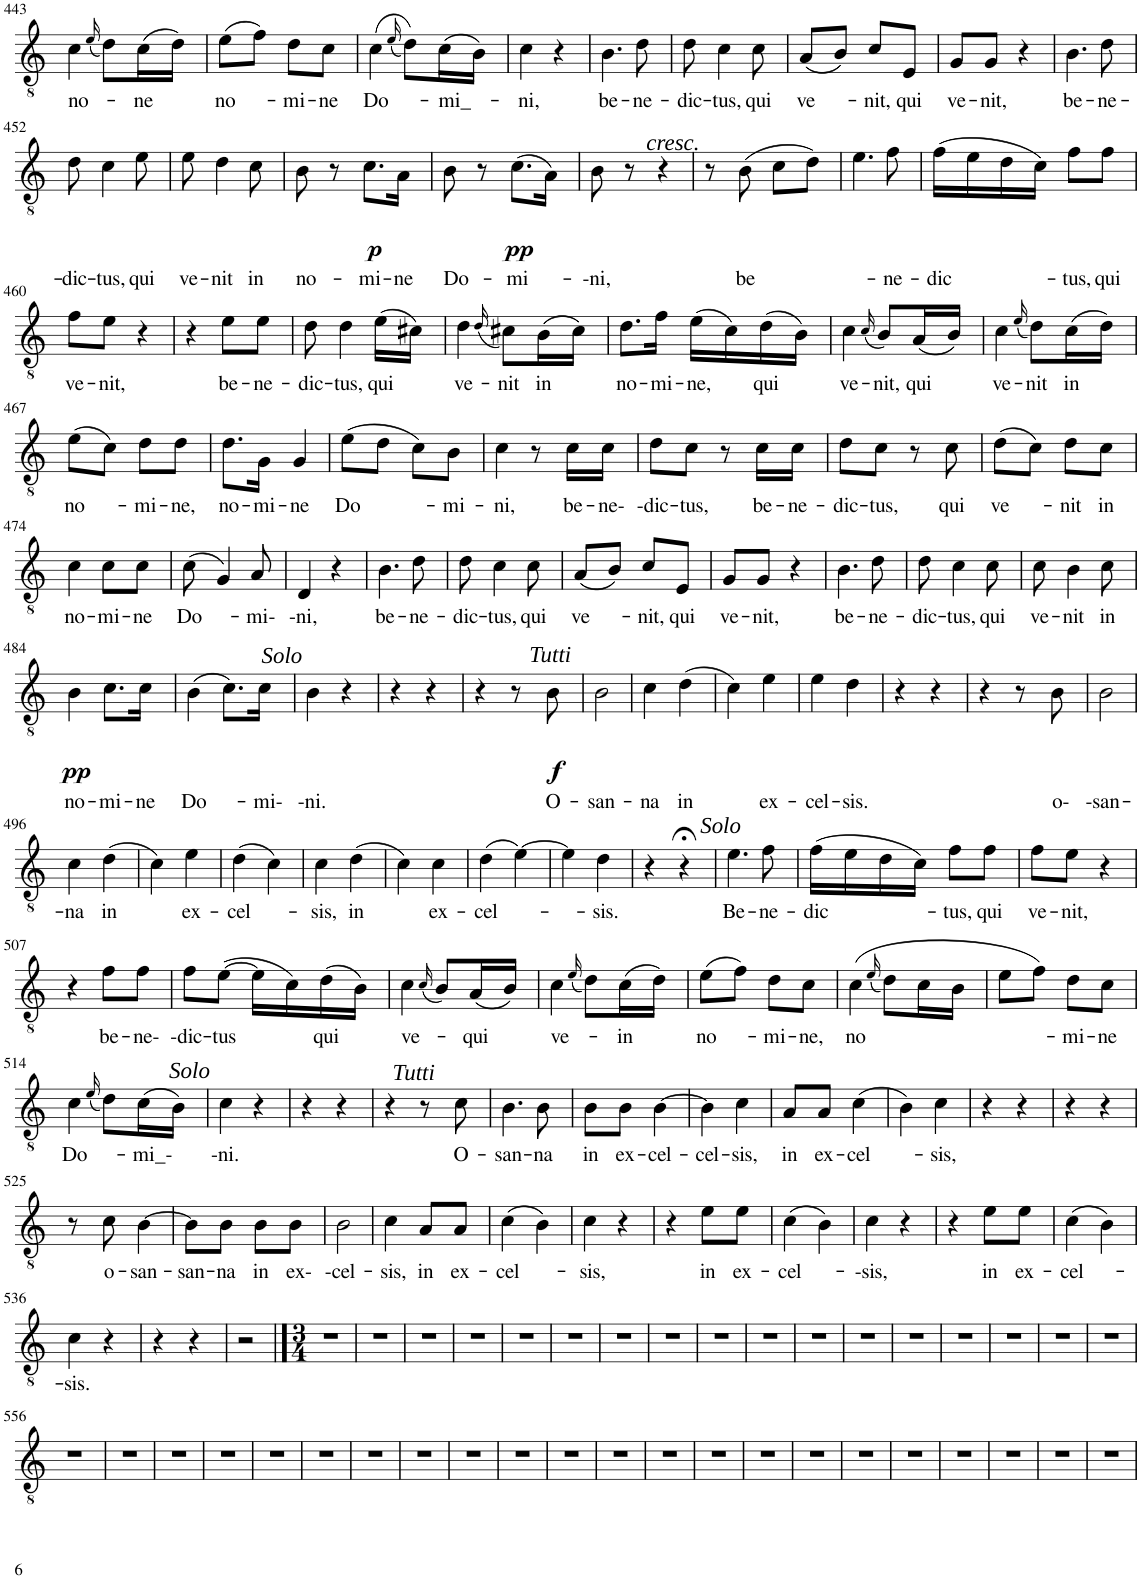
**kern	**text	**dynam
*part1	*part1	*part1
*staff1	*staff1	*staff1
*I"Tenor + Pos.	*	*
!!LO:PB:g=z
*clefGv2	*	*
*k[]	*	*
*M2/4	*	*
=443	=443	=443
!	!LO:LY:b	!
4c\	no-	.
(16qe/	.	.
8d\L)	.	.
!	!LO:LY:b	!
(16c\L	ne	.
16d\JJ)	.	.
=444	=444	=444
!	!LO:LY:b	!
(8e\L	no	.
8f\J)	.	.
!	!LO:LY:b	!
8d\L	mi-	.
!	!LO:LY:b	!
8c\J	ne	.
=445	=445	=445
!	!LO:LY:b	!
(4c\	Do	.
(16qe/	.	.
8d\L))	.	.
!	!LO:LY:b	!
(16c\L	mi_-	.
16B\JJ)	.	.
=446	=446	=446
!	!LO:LY:b	!
4c\	ni,	.
4r	.	.
=447	=447	=447
!	!LO:LY:b	!
4.B\	be-	.
!	!LO:LY:b	!
8d\	ne-	.
=448	=448	=448
!	!LO:LY:b	!
8d\	dic-	.
!	!LO:LY:b	!
4c\	tus,	.
!	!LO:LY:b	!
8c\	qui	.
=449	=449	=449
!	!LO:LY:b	!
(8A/L	ve	.
8B/J)	.	.
!	!LO:LY:b	!
8c/L	nit,	.
!	!LO:LY:b	!
8E/J	qui	.
=450	=450	=450
!	!LO:LY:b	!
8G/L	ve-	.
!	!LO:LY:b	!
8G/J	nit,	.
4r	.	.
=451	=451	=451
!	!LO:LY:b	!
4.B\	be-	.
!	!LO:LY:b	!
8d\	ne-	.
!!LO:LB:g=z
=452	=452	=452
!	!LO:LY:b	!
8d\	dic-	.
!	!LO:LY:b	!
4c\	tus,	.
!	!LO:LY:b	!
8e\	qui	.
=453	=453	=453
!	!LO:LY:b	!
8e\	ve-	.
!	!LO:LY:b	!
4d\	nit	.
!	!LO:LY:b	!
8c\	in	.
=454	=454	=454
!	!LO:LY:b	!
8B\	no-	.
8r	.	.
!	!LO:LY:b	!LO:DY:b
8.c\L	mi-	p
!	!LO:LY:b	!
16A\Jk	ne	.
=455	=455	=455
!	!LO:LY:b	!
8B\	Do-	.
8r	.	.
!	!LO:LY:b	!LO:DY:b
(8.c\L	mi	pp
16A\Jk)	.	.
=456	=456	=456
!	!LO:LY:b	!
8B\	-ni,	.
8r	.	.
4r	.	.
=457	=457	=457
!LO:TX:a:i:t=cresc.	!	!
8r	.	.
!	!LO:LY:b	!
(8B\	be	.
8c\L	.	.
8d\J)	.	.
=458	=458	=458
4.e\	.	.
!	!LO:LY:b	!
8f\	ne-	.
=459	=459	=459
!	!LO:LY:b	!
(16f\LL	dic	.
16e\	.	.
16d\	.	.
16c\JJ)	.	.
!	!LO:LY:b	!
8f\L	tus,	.
!	!LO:LY:b	!
8f\J	qui	.
!!LO:LB:g=z
=460	=460	=460
!	!LO:LY:b	!
8f\L	ve-	.
!	!LO:LY:b	!
8e\J	nit,	.
4r	.	.
=461	=461	=461
4r	.	.
!	!LO:LY:b	!
8e\L	be-	.
!	!LO:LY:b	!
8e\J	ne-	.
=462	=462	=462
!	!LO:LY:b	!
8d\	dic-	.
!	!LO:LY:b	!
4d\	tus,	.
!	!LO:LY:b	!
(16e\LL	qui	.
16c#X\JJ)	.	.
=463	=463	=463
!	!LO:LY:b	!
4d\	ve-	.
(16qd/	.	.
!	!LO:LY:b	!
8c#X\L)	nit	.
!	!LO:LY:b	!
(16B\L	in	.
16c#\JJ)	.	.
=464	=464	=464
!	!LO:LY:b	!
8.d\L	no-	.
!	!LO:LY:b	!
16f\Jk	mi-	.
!	!LO:LY:b	!
(16e\LL	ne,	.
16c\)	.	.
!	!LO:LY:b	!
(16d\	qui	.
16B\JJ)	.	.
=465	=465	=465
!	!LO:LY:b	!
4c\	ve-	.
(16qc/	.	.
!	!LO:LY:b	!
8B/L)	nit,	.
!	!LO:LY:b	!
(16A/L	qui	.
16B/JJ)	.	.
=466	=466	=466
!	!LO:LY:b	!
4c\	ve-	.
(16qe/	.	.
!	!LO:LY:b	!
8d\L)	nit	.
!	!LO:LY:b	!
(16c\L	in	.
16d\JJ)	.	.
!!LO:LB:g=z
=467	=467	=467
!	!LO:LY:b	!
(8e\L	no	.
8c\J)	.	.
!	!LO:LY:b	!
8d\L	mi-	.
!	!LO:LY:b	!
8d\J	ne,	.
=468	=468	=468
!	!LO:LY:b	!
8.d\L	no-	.
!	!LO:LY:b	!
16G\Jk	mi-	.
!	!LO:LY:b	!
4G/	ne	.
=469	=469	=469
!	!LO:LY:b	!
(8e\L	Do	.
8d\J	.	.
8c\L)	.	.
!	!LO:LY:b	!
8B\J	mi-	.
=470	=470	=470
!	!LO:LY:b	!
4c\	ni,	.
8r	.	.
!	!LO:LY:b	!
16c\LL	be-	.
!	!LO:LY:b	!
16c\JJ	ne-	.
=471	=471	=471
!	!LO:LY:b	!
8d\L	-dic-	.
!	!LO:LY:b	!
8c\J	tus,	.
8r	.	.
!	!LO:LY:b	!
16c\LL	be-	.
!	!LO:LY:b	!
16c\JJ	ne-	.
=472	=472	=472
!	!LO:LY:b	!
8d\L	dic-	.
!	!LO:LY:b	!
8c\J	tus,	.
8r	.	.
!	!LO:LY:b	!
8c\	qui	.
=473	=473	=473
!	!LO:LY:b	!
(8d\L	ve	.
8c\J)	.	.
!	!LO:LY:b	!
8d\L	nit	.
!	!LO:LY:b	!
8c\J	in	.
!!LO:LB:g=z
=474	=474	=474
!	!LO:LY:b	!
4c\	no-	.
!	!LO:LY:b	!
8c\L	mi-	.
!	!LO:LY:b	!
8c\J	ne	.
=475	=475	=475
!	!LO:LY:b	!
(8c\	Do	.
4G/)	.	.
!	!LO:LY:b	!
8A/	mi-	.
=476	=476	=476
!	!LO:LY:b	!
4D/	-ni,	.
4r	.	.
=477	=477	=477
!	!LO:LY:b	!
4.B\	be-	.
!	!LO:LY:b	!
8d\	ne-	.
=478	=478	=478
!	!LO:LY:b	!
8d\	dic-	.
!	!LO:LY:b	!
4c\	tus,	.
!	!LO:LY:b	!
8c\	qui	.
=479	=479	=479
!	!LO:LY:b	!
(8A/L	ve	.
8B/J)	.	.
!	!LO:LY:b	!
8c/L	nit,	.
!	!LO:LY:b	!
8E/J	qui	.
=480	=480	=480
!	!LO:LY:b	!
8G/L	ve-	.
!	!LO:LY:b	!
8G/J	nit,	.
4r	.	.
=481	=481	=481
!	!LO:LY:b	!
4.B\	be-	.
!	!LO:LY:b	!
8d\	ne-	.
=482	=482	=482
!	!LO:LY:b	!
8d\	dic-	.
!	!LO:LY:b	!
4c\	tus,	.
!	!LO:LY:b	!
8c\	qui	.
=483	=483	=483
!	!LO:LY:b	!
8c\	ve-	.
!	!LO:LY:b	!
4B\	nit	.
!	!LO:LY:b	!
8c\	in	.
!!LO:LB:g=z
=484	=484	=484
!	!LO:LY:b	!LO:DY:b
4B\	no-	pp
!	!LO:LY:b	!
8.c\L	mi-	.
!	!LO:LY:b	!
16c\Jk	ne	.
=485	=485	=485
!	!LO:LY:b	!
(4B\	Do	.
8.c\L)	.	.
!	!LO:LY:b	!
16c\Jk	mi-	.
=486	=486	=486
!LO:TX:a:i:t=Solo	!	!
!	!LO:LY:b	!
4B\	-ni.	.
4r	.	.
=487	=487	=487
4r	.	.
4r	.	.
=488	=488	=488
4r	.	.
8r	.	.
!LO:TX:a:i:t=Tutti	!	!
!	!LO:LY:b	!LO:DY:b
8B\	O-	f
=489	=489	=489
!	!LO:LY:b	!
2B\	san-	.
=490	=490	=490
!	!LO:LY:b	!
4c\	na	.
!	!LO:LY:b	!
(4d\	in	.
=491	=491	=491
4c\)	.	.
!	!LO:LY:b	!
4e\	ex-	.
=492	=492	=492
!	!LO:LY:b	!
4e\	cel-	.
!	!LO:LY:b	!
4d\	sis.	.
=493	=493	=493
4r	.	.
4r	.	.
=494	=494	=494
4r	.	.
8r	.	.
!	!LO:LY:b	!
8B\	o-	.
=495	=495	=495
!	!LO:LY:b	!
2B\	-san-	.
!!LO:LB:g=z
=496	=496	=496
!	!LO:LY:b	!
4c\	na	.
!	!LO:LY:b	!
(4d\	in	.
=497	=497	=497
4c\)	.	.
!	!LO:LY:b	!
4e\	ex-	.
=498	=498	=498
!	!LO:LY:b	!
(4d\	cel	.
4c\)	.	.
=499	=499	=499
!	!LO:LY:b	!
4c\	sis,	.
!	!LO:LY:b	!
(4d\	in	.
=500	=500	=500
4c\)	.	.
!	!LO:LY:b	!
4c\	ex-	.
=501	=501	=501
!	!LO:LY:b	!
(4d\	cel	.
[4e\)	.	.
=502	=502	=502
4e\]	.	.
!	!LO:LY:b	!
4d\	sis.	.
=503	=503	=503
4r	.	.
4r;<	.	.
=504	=504	=504
!LO:TX:a:i:t=Solo	!	!
!	!LO:LY:b	!
4.e\	Be-	.
!	!LO:LY:b	!
8f\	ne-	.
=505	=505	=505
!	!LO:LY:b	!
(16f\LL	dic	.
16e\	.	.
16d\	.	.
16c\JJ)	.	.
!	!LO:LY:b	!
8f\L	tus,	.
!	!LO:LY:b	!
8f\J	qui	.
=506	=506	=506
!	!LO:LY:b	!
8f\L	ve-	.
!	!LO:LY:b	!
8e\J	nit,	.
4r	.	.
!!LO:LB:g=z
=507	=507	=507
4r	.	.
!	!LO:LY:b	!
8f\L	be-	.
!	!LO:LY:b	!
8f\J	ne-	.
=508	=508	=508
!	!LO:LY:b	!
8f\L	-dic-	.
!	!LO:LY:b	!
([8e\J	tus	.
16e\LL]	.	.
16c\)	.	.
!	!LO:LY:b	!
(16d\	qui	.
16B\JJ)	.	.
=509	=509	=509
!	!LO:LY:b	!
4c\	ve-	.
(16qc/	.	.
8B/L)	.	.
!	!LO:LY:b	!
(16A/L	qui	.
16B/JJ)	.	.
=510	=510	=510
!	!LO:LY:b	!
4c\	ve-	.
(16qe/	.	.
8d\L)	.	.
!	!LO:LY:b	!
(16c\L	in	.
16d\JJ)	.	.
=511	=511	=511
!	!LO:LY:b	!
(8e\L	no	.
8f\J)	.	.
!	!LO:LY:b	!
8d\L	mi-	.
!	!LO:LY:b	!
8c\J	ne,	.
=512	=512	=512
!	!LO:LY:b	!
(4c\	no	.
(16qe/	.	.
8d\L)	.	.
16c\L	.	.
16B\JJ	.	.
=513	=513	=513
8e\L	.	.
8f\J)	.	.
!	!LO:LY:b	!
8d\L	mi-	.
!	!LO:LY:b	!
8c\J	ne	.
!!LO:LB:g=z
=514	=514	=514
!	!LO:LY:b	!
4c\	Do	.
(16qe/	.	.
8d\L)	.	.
!	!LO:LY:b	!
(16c\L	mi_-	.
16B\JJ)	.	.
=515	=515	=515
!LO:TX:a:i:t=Solo	!	!
!	!LO:LY:b	!
4c\	-ni.	.
4r	.	.
=516	=516	=516
4r	.	.
4r	.	.
=517	=517	=517
4r	.	.
8r	.	.
!LO:TX:a:i:t=Tutti	!	!
!	!LO:LY:b	!
8c\	O-	.
=518	=518	=518
!	!LO:LY:b	!
4.B\	san-	.
!	!LO:LY:b	!
8B\	na	.
=519	=519	=519
!	!LO:LY:b	!
8B\L	in	.
!	!LO:LY:b	!
8B\J	ex-	.
!	!LO:LY:b	!
[4B\	cel-	.
=520	=520	=520
!	!LO:LY:b	!
4B\]	cel-	.
!	!LO:LY:b	!
4c\	sis,	.
=521	=521	=521
!	!LO:LY:b	!
8A/L	in	.
!	!LO:LY:b	!
8A/J	ex-	.
!	!LO:LY:b	!
(4c\	cel	.
=522	=522	=522
4B\)	.	.
!	!LO:LY:b	!
4c\	sis,	.
=523	=523	=523
4r	.	.
4r	.	.
=524	=524	=524
4r	.	.
4r	.	.
!!LO:LB:g=z
=525	=525	=525
8r	.	.
!	!LO:LY:b	!
8c\	o-	.
!	!LO:LY:b	!
[4B\	san-	.
=526	=526	=526
!	!LO:LY:b	!
8B\L]	san-	.
!	!LO:LY:b	!
8B\J	na	.
!	!LO:LY:b	!
8B\L	in	.
!	!LO:LY:b	!
8B\J	ex-	.
=527	=527	=527
!	!LO:LY:b	!
2B\	-cel-	.
=528	=528	=528
!	!LO:LY:b	!
4c\	sis,	.
!	!LO:LY:b	!
8A/L	in	.
!	!LO:LY:b	!
8A/J	ex-	.
=529	=529	=529
!	!LO:LY:b	!
(4c\	cel	.
4B\)	.	.
=530	=530	=530
!	!LO:LY:b	!
4c\	sis,	.
4r	.	.
=531	=531	=531
4r	.	.
!	!LO:LY:b	!
8e\L	in	.
!	!LO:LY:b	!
8e\J	ex-	.
=532	=532	=532
!	!LO:LY:b	!
(4c\	cel	.
4B\)	.	.
=533	=533	=533
!	!LO:LY:b	!
4c\	-sis,	.
4r	.	.
=534	=534	=534
4r	.	.
!	!LO:LY:b	!
8e\L	in	.
!	!LO:LY:b	!
8e\J	ex-	.
=535	=535	=535
!	!LO:LY:b	!
(4c\	cel	.
4B\)	.	.
!!LO:LB:g=z
=536	=536	=536
!	!LO:LY:b	!
4c\	sis.	.
4r	.	.
=537	=537	=537
4r	.	.
4r	.	.
=538	=538	=538
2r	.	.
=539	=539	=539
*M3/4	*	*
2.r	.	.
=540	=540	=540
2.r	.	.
=541	=541	=541
2.r	.	.
=542	=542	=542
2.r	.	.
=543	=543	=543
2.r	.	.
=544	=544	=544
2.r	.	.
=545	=545	=545
2.r	.	.
=546	=546	=546
2.r	.	.
=547	=547	=547
2.r	.	.
=548	=548	=548
2.r	.	.
=549	=549	=549
2.r	.	.
=550	=550	=550
2.r	.	.
=551	=551	=551
2.r	.	.
=552	=552	=552
2.r	.	.
=553	=553	=553
2.r	.	.
=554	=554	=554
2.r	.	.
=555	=555	=555
2.r	.	.
!!LO:LB:g=z
=556	=556	=556
2.r	.	.
=557	=557	=557
2.r	.	.
=558	=558	=558
2.r	.	.
=559	=559	=559
2.r	.	.
=560	=560	=560
2.r	.	.
=561	=561	=561
2.r	.	.
=562	=562	=562
2.r	.	.
=563	=563	=563
2.r	.	.
=564	=564	=564
2.r	.	.
=565	=565	=565
2.r	.	.
=566	=566	=566
2.r	.	.
=567	=567	=567
2.r	.	.
=568	=568	=568
2.r	.	.
=569	=569	=569
2.r	.	.
=570	=570	=570
2.r	.	.
=571	=571	=571
2.r	.	.
=572	=572	=572
2.r	.	.
=573	=573	=573
2.r	.	.
=574	=574	=574
2.r	.	.
=575	=575	=575
2.r	.	.
=576	=576	=576
2.r	.	.
=577	=577	=577
2.r	.	.
=	=	=
*-	*-	*-
